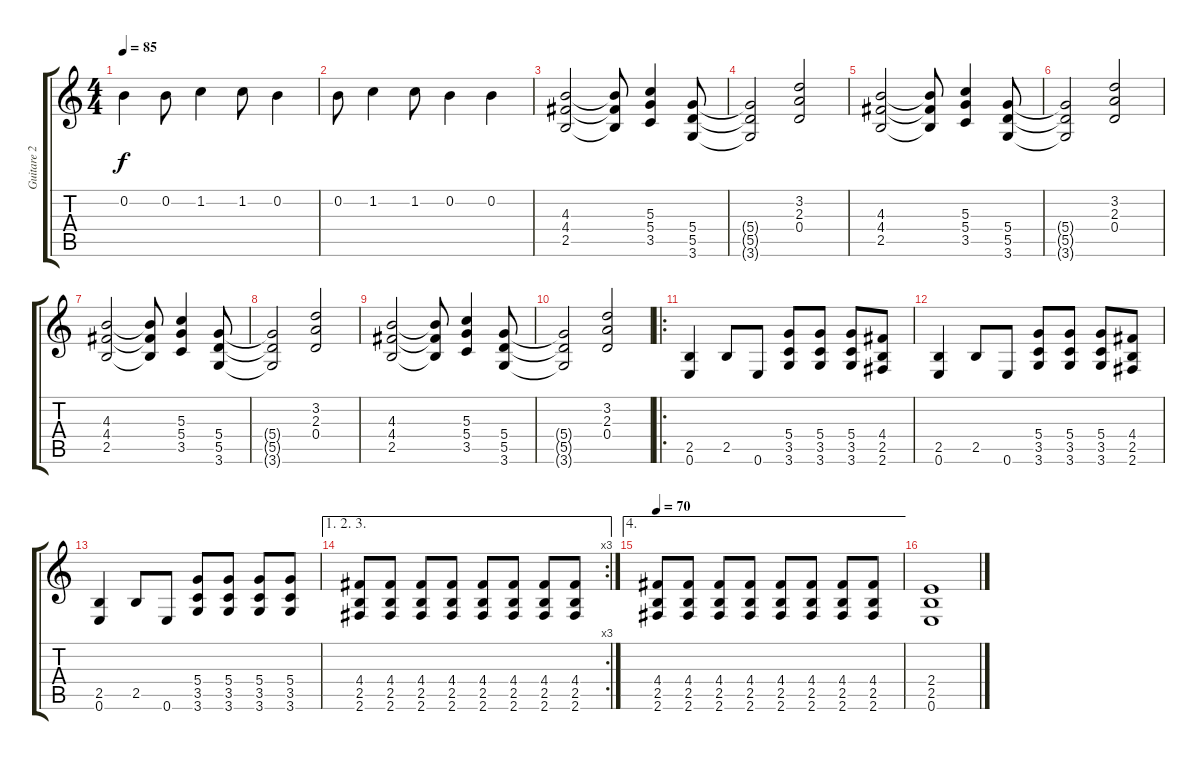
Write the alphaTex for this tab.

\track ("Guitare 2" "Guitare 2") {instrument distortionguitar}
\staff {score tabs}
\tuning (E4 B3 G3 D3 A2 E2) {hide}
\ts (4 4)
\tempo 85
\clef g2
\ks c
0.2.4{dy f} 0.2.8 1.2.4 1.2.8 0.2.4 |
0.2.8 1.2.4 1.2.8 0.2.4 0.2.4 |
(4.3 4.4 2.5).2{volume 13 instrument distortionguitar} (4.3{t} 4.4{t} 2.5{t}).8 (5.3 5.4 3.5).4 (5.4 5.5 3.6).8 |
(5.4{t} 5.5{t} 3.6{t}).2 (3.2 2.3 0.4).2 |
(4.3 4.4 2.5).2 (4.3{t} 4.4{t} 2.5{t}).8 (5.3 5.4 3.5).4 (5.4 5.5 3.6).8 |
(5.4{t} 5.5{t} 3.6{t}).2 (3.2 2.3 0.4).2 |
(4.3 4.4 2.5).2 (4.3{t} 4.4{t} 2.5{t}).8 (5.3 5.4 3.5).4 (5.4 5.5 3.6).8 |
(5.4{t} 5.5{t} 3.6{t}).2 (3.2 2.3 0.4).2 |
(4.3 4.4 2.5).2 (4.3{t} 4.4{t} 2.5{t}).8 (5.3 5.4 3.5).4 (5.4 5.5 3.6).8 |
(5.4{t} 5.5{t} 3.6{t}).2 (3.2 2.3 0.4).2 |
\ro
(2.5 0.6).4 2.5.8 0.6.8 (5.4 3.5 3.6).8 (5.4 3.5 3.6).8 (5.4 3.5 3.6).8 (4.4 2.5 2.6).8 |
(2.5 0.6).4 2.5.8 0.6.8 (5.4 3.5 3.6).8 (5.4 3.5 3.6).8 (5.4 3.5 3.6).8 (4.4 2.5 2.6).8 |
(2.5 0.6).4 2.5.8 0.6.8 (5.4 3.5 3.6).8 (5.4 3.5 3.6).8 (5.4 3.5 3.6).8 (5.4 3.5 3.6).8 |
\ae (1 2 3)
\rc 3
(4.4 2.5 2.6).8 (4.4 2.5 2.6).8 (4.4 2.5 2.6).8 (4.4 2.5 2.6).8 (4.4 2.5 2.6).8 (4.4 2.5 2.6).8 (4.4 2.5 2.6).8 (4.4 2.5 2.6).8 |
\ae 4
\tempo 70
(4.4 2.5 2.6).8 (4.4 2.5 2.6).8 (4.4 2.5 2.6).8 (4.4 2.5 2.6).8 (4.4 2.5 2.6).8 (4.4 2.5 2.6).8 (4.4 2.5 2.6).8 (4.4 2.5 2.6).8 |
(2.4 2.5 0.6).1
